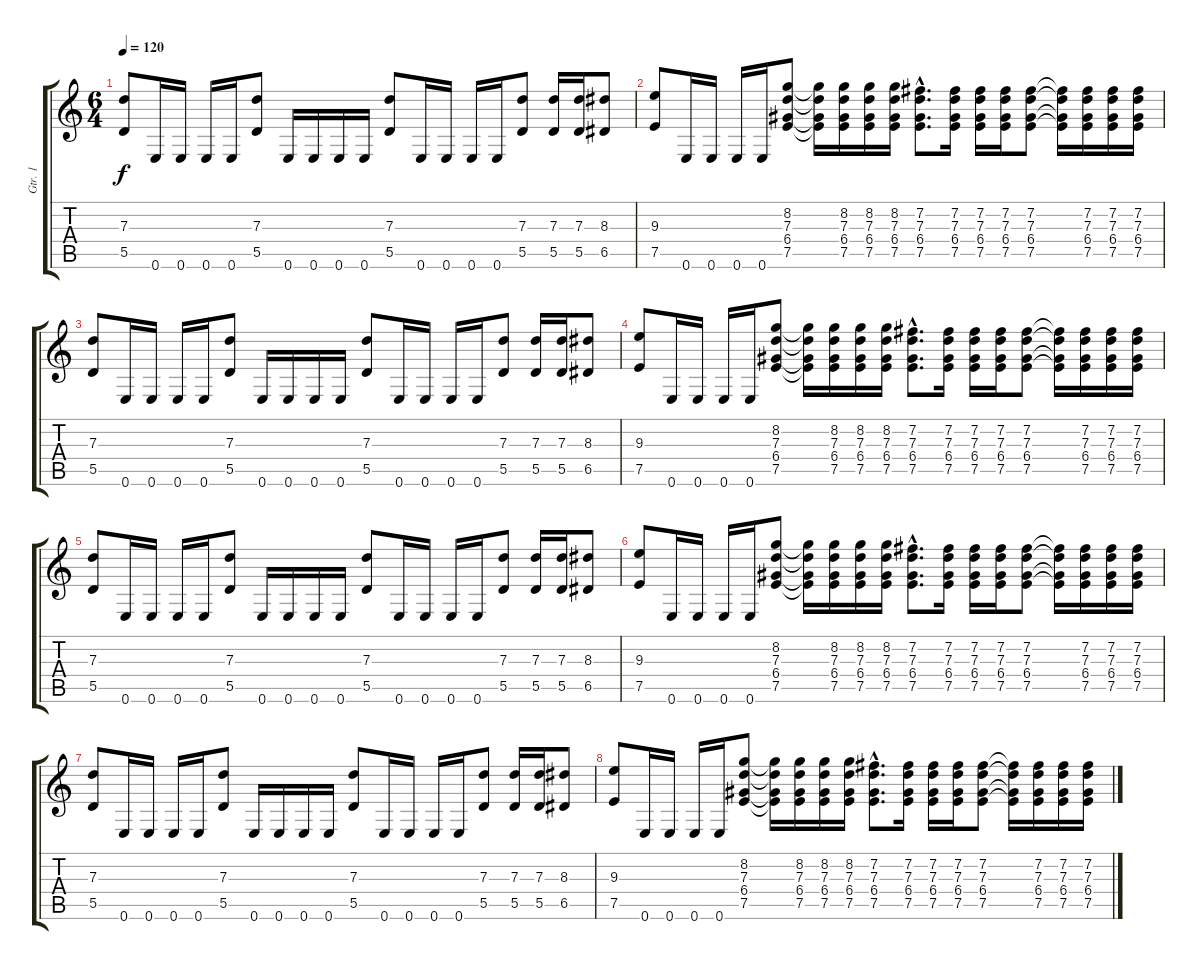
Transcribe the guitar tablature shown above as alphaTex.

\track ("Gtr. 1" "Gtr. 1") {instrument distortionguitar}
\staff {score tabs}
\tuning (E4 B3 G3 D3 A2 E2) {hide}
\ts (6 4)
\tempo 120
\clef g2
\ks c
(7.3 5.5).8{dy f} 0.6.16 0.6.16 0.6.16 0.6.16 (7.3 5.5).8 0.6.16 0.6.16 0.6.16 0.6.16 (7.3 5.5).8 0.6.16 0.6.16 0.6.16 0.6.16 (7.3 5.5).8 (7.3 5.5).16 (7.3 5.5).16 (8.3 6.5).8 |
(9.3 7.5).8 0.6.16 0.6.16 0.6.16 0.6.16 (8.2 7.3 6.4 7.5).8 (8.2{t} 7.3{t} 6.4{t} 7.5{t}).16 (8.2 7.3 6.4 7.5).16 (8.2 7.3 6.4 7.5).16 (8.2 7.3 6.4 7.5).16 (7.2{hac} 7.3{hac} 6.4{hac} 7.5{hac}).8{d} (7.2 7.3 6.4 7.5).16 (7.2 7.3 6.4 7.5).16 (7.2 7.3 6.4 7.5).16 (7.2 7.3 6.4 7.5).8 (7.2{t} 7.3{t} 6.4{t} 7.5{t}).16 (7.2 7.3 6.4 7.5).16 (7.2 7.3 6.4 7.5).16 (7.2 7.3 6.4 7.5).16 |
(7.3 5.5).8 0.6.16 0.6.16 0.6.16 0.6.16 (7.3 5.5).8 0.6.16 0.6.16 0.6.16 0.6.16 (7.3 5.5).8 0.6.16 0.6.16 0.6.16 0.6.16 (7.3 5.5).8 (7.3 5.5).16 (7.3 5.5).16 (8.3 6.5).8 |
(9.3 7.5).8 0.6.16 0.6.16 0.6.16 0.6.16 (8.2 7.3 6.4 7.5).8 (8.2{t} 7.3{t} 6.4{t} 7.5{t}).16 (8.2 7.3 6.4 7.5).16 (8.2 7.3 6.4 7.5).16 (8.2 7.3 6.4 7.5).16 (7.2{hac} 7.3{hac} 6.4{hac} 7.5{hac}).8{d} (7.2 7.3 6.4 7.5).16 (7.2 7.3 6.4 7.5).16 (7.2 7.3 6.4 7.5).16 (7.2 7.3 6.4 7.5).8 (7.2{t} 7.3{t} 6.4{t} 7.5{t}).16 (7.2 7.3 6.4 7.5).16 (7.2 7.3 6.4 7.5).16 (7.2 7.3 6.4 7.5).16 |
(7.3 5.5).8 0.6.16 0.6.16 0.6.16 0.6.16 (7.3 5.5).8 0.6.16 0.6.16 0.6.16 0.6.16 (7.3 5.5).8 0.6.16 0.6.16 0.6.16 0.6.16 (7.3 5.5).8 (7.3 5.5).16 (7.3 5.5).16 (8.3 6.5).8 |
(9.3 7.5).8 0.6.16 0.6.16 0.6.16 0.6.16 (8.2 7.3 6.4 7.5).8 (8.2{t} 7.3{t} 6.4{t} 7.5{t}).16 (8.2 7.3 6.4 7.5).16 (8.2 7.3 6.4 7.5).16 (8.2 7.3 6.4 7.5).16 (7.2{hac} 7.3{hac} 6.4{hac} 7.5{hac}).8{d} (7.2 7.3 6.4 7.5).16 (7.2 7.3 6.4 7.5).16 (7.2 7.3 6.4 7.5).16 (7.2 7.3 6.4 7.5).8 (7.2{t} 7.3{t} 6.4{t} 7.5{t}).16 (7.2 7.3 6.4 7.5).16 (7.2 7.3 6.4 7.5).16 (7.2 7.3 6.4 7.5).16 |
(7.3 5.5).8 0.6.16 0.6.16 0.6.16 0.6.16 (7.3 5.5).8 0.6.16 0.6.16 0.6.16 0.6.16 (7.3 5.5).8 0.6.16 0.6.16 0.6.16 0.6.16 (7.3 5.5).8 (7.3 5.5).16 (7.3 5.5).16 (8.3 6.5).8 |
(9.3 7.5).8 0.6.16 0.6.16 0.6.16 0.6.16 (8.2 7.3 6.4 7.5).8 (8.2{t} 7.3{t} 6.4{t} 7.5{t}).16 (8.2 7.3 6.4 7.5).16 (8.2 7.3 6.4 7.5).16 (8.2 7.3 6.4 7.5).16 (7.2{hac} 7.3{hac} 6.4{hac} 7.5{hac}).8{d} (7.2 7.3 6.4 7.5).16 (7.2 7.3 6.4 7.5).16 (7.2 7.3 6.4 7.5).16 (7.2 7.3 6.4 7.5).8 (7.2{t} 7.3{t} 6.4{t} 7.5{t}).16 (7.2 7.3 6.4 7.5).16 (7.2 7.3 6.4 7.5).16 (7.2 7.3 6.4 7.5).16
